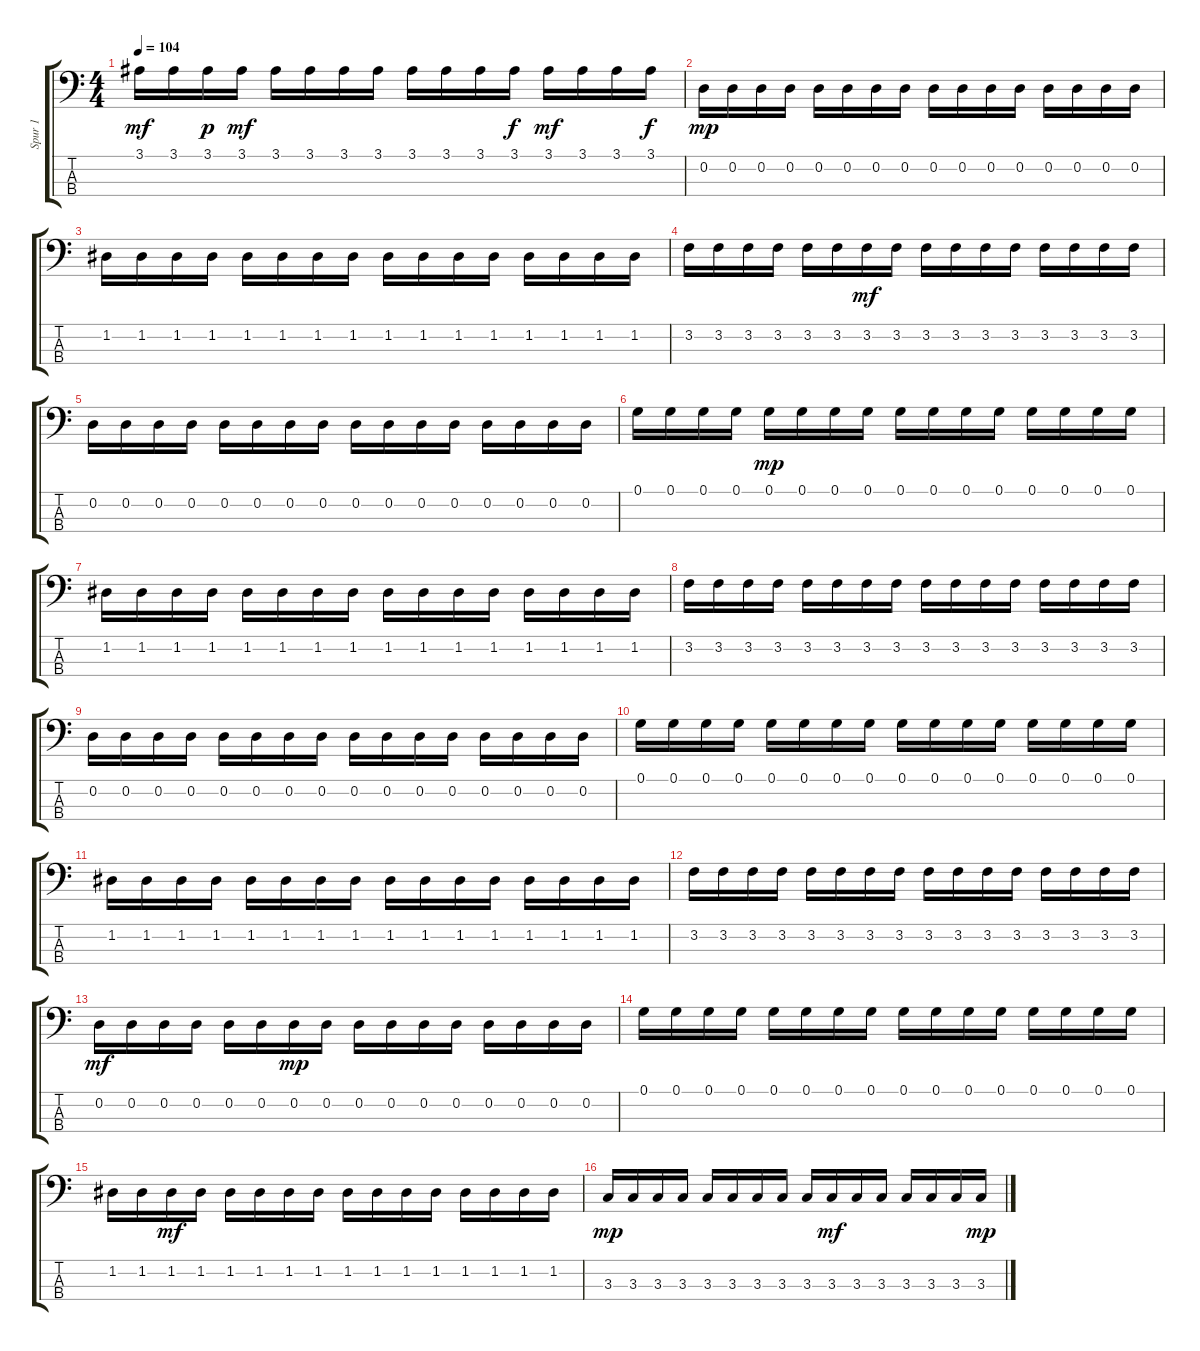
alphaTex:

\track ("Spur 1" "Spur 1") {instrument electricbassfinger}
\staff {score tabs}
\tuning (G2 D2 A1 E1) {hide}
\ts (4 4)
\tempo 104
\clef f4
\ks c
3.1.16{dy mf} 3.1.16 3.1.16{dy p} 3.1.16{dy mf} 3.1.16 3.1.16 3.1.16 3.1.16 3.1.16 3.1.16 3.1.16 3.1.16{dy f} 3.1.16{dy mf} 3.1.16 3.1.16 3.1.16{dy f} |
0.2.16{dy mp} 0.2.16 0.2.16 0.2.16 0.2.16 0.2.16 0.2.16 0.2.16 0.2.16 0.2.16 0.2.16 0.2.16 0.2.16 0.2.16 0.2.16 0.2.16 |
1.2.16 1.2.16 1.2.16 1.2.16 1.2.16 1.2.16 1.2.16 1.2.16 1.2.16 1.2.16 1.2.16 1.2.16 1.2.16 1.2.16 1.2.16 1.2.16 |
3.2.16 3.2.16 3.2.16 3.2.16 3.2.16 3.2.16 3.2.16{dy mf} 3.2.16 3.2.16 3.2.16 3.2.16 3.2.16 3.2.16 3.2.16 3.2.16 3.2.16 |
0.2.16 0.2.16 0.2.16 0.2.16 0.2.16 0.2.16 0.2.16 0.2.16 0.2.16 0.2.16 0.2.16 0.2.16 0.2.16 0.2.16 0.2.16 0.2.16 |
0.1.16 0.1.16 0.1.16 0.1.16 0.1.16{dy mp} 0.1.16 0.1.16 0.1.16 0.1.16 0.1.16 0.1.16 0.1.16 0.1.16 0.1.16 0.1.16 0.1.16 |
1.2.16 1.2.16 1.2.16 1.2.16 1.2.16 1.2.16 1.2.16 1.2.16 1.2.16 1.2.16 1.2.16 1.2.16 1.2.16 1.2.16 1.2.16 1.2.16 |
3.2.16 3.2.16 3.2.16 3.2.16 3.2.16 3.2.16 3.2.16 3.2.16 3.2.16 3.2.16 3.2.16 3.2.16 3.2.16 3.2.16 3.2.16 3.2.16 |
0.2.16 0.2.16 0.2.16 0.2.16 0.2.16 0.2.16 0.2.16 0.2.16 0.2.16 0.2.16 0.2.16 0.2.16 0.2.16 0.2.16 0.2.16 0.2.16 |
0.1.16 0.1.16 0.1.16 0.1.16 0.1.16 0.1.16 0.1.16 0.1.16 0.1.16 0.1.16 0.1.16 0.1.16 0.1.16 0.1.16 0.1.16 0.1.16 |
1.2.16 1.2.16 1.2.16 1.2.16 1.2.16 1.2.16 1.2.16 1.2.16 1.2.16 1.2.16 1.2.16 1.2.16 1.2.16 1.2.16 1.2.16 1.2.16 |
3.2.16 3.2.16 3.2.16 3.2.16 3.2.16 3.2.16 3.2.16 3.2.16 3.2.16 3.2.16 3.2.16 3.2.16 3.2.16 3.2.16 3.2.16 3.2.16 |
0.2.16{dy mf} 0.2.16 0.2.16 0.2.16 0.2.16 0.2.16 0.2.16{dy mp} 0.2.16 0.2.16 0.2.16 0.2.16 0.2.16 0.2.16 0.2.16 0.2.16 0.2.16 |
0.1.16 0.1.16 0.1.16 0.1.16 0.1.16 0.1.16 0.1.16 0.1.16 0.1.16 0.1.16 0.1.16 0.1.16 0.1.16 0.1.16 0.1.16 0.1.16 |
1.2.16 1.2.16 1.2.16{dy mf} 1.2.16 1.2.16 1.2.16 1.2.16 1.2.16 1.2.16 1.2.16 1.2.16 1.2.16 1.2.16 1.2.16 1.2.16 1.2.16 |
3.3.16{dy mp} 3.3.16 3.3.16 3.3.16 3.3.16 3.3.16 3.3.16 3.3.16 3.3.16 3.3.16{dy mf} 3.3.16 3.3.16 3.3.16 3.3.16 3.3.16 3.3.16{dy mp}
